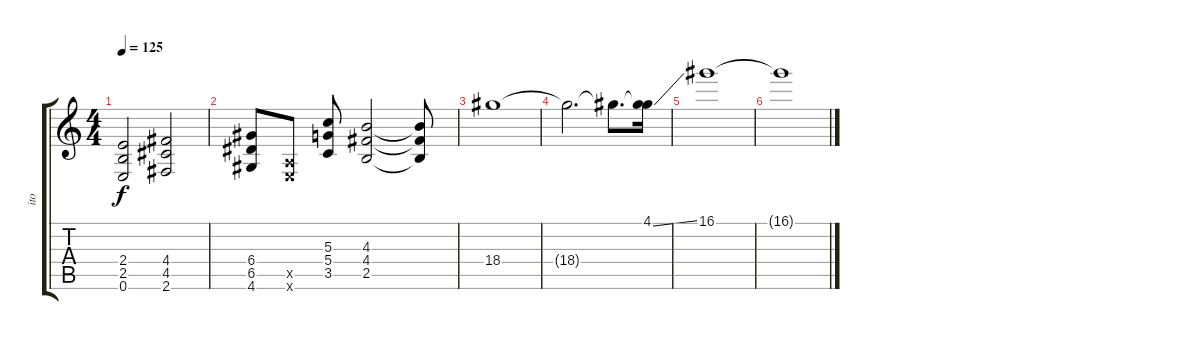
\track ("ito" "ito") {instrument distortionguitar}
\staff {score tabs}
\tuning (E4 B3 G3 D3 A2 E2) {hide}
\ts (4 4)
\tempo 125
\clef g2
\ks c
(2.4 2.5 0.6).2{dy f} (4.4 4.5 2.6).2 |
(6.4 6.5 4.6).8 (0.5{x} 0.6{x}).8 (5.3 5.4 3.5).8 (4.3 4.4 2.5).2 (4.3{t} 4.4{t} 2.5{t}).8 |
18.4.1 |
18.4{t}.2{d} 18.4{t}.8{d} (4.1{ss} 18.4{t}).16 |
16.1.1 |
16.1{t}.1
